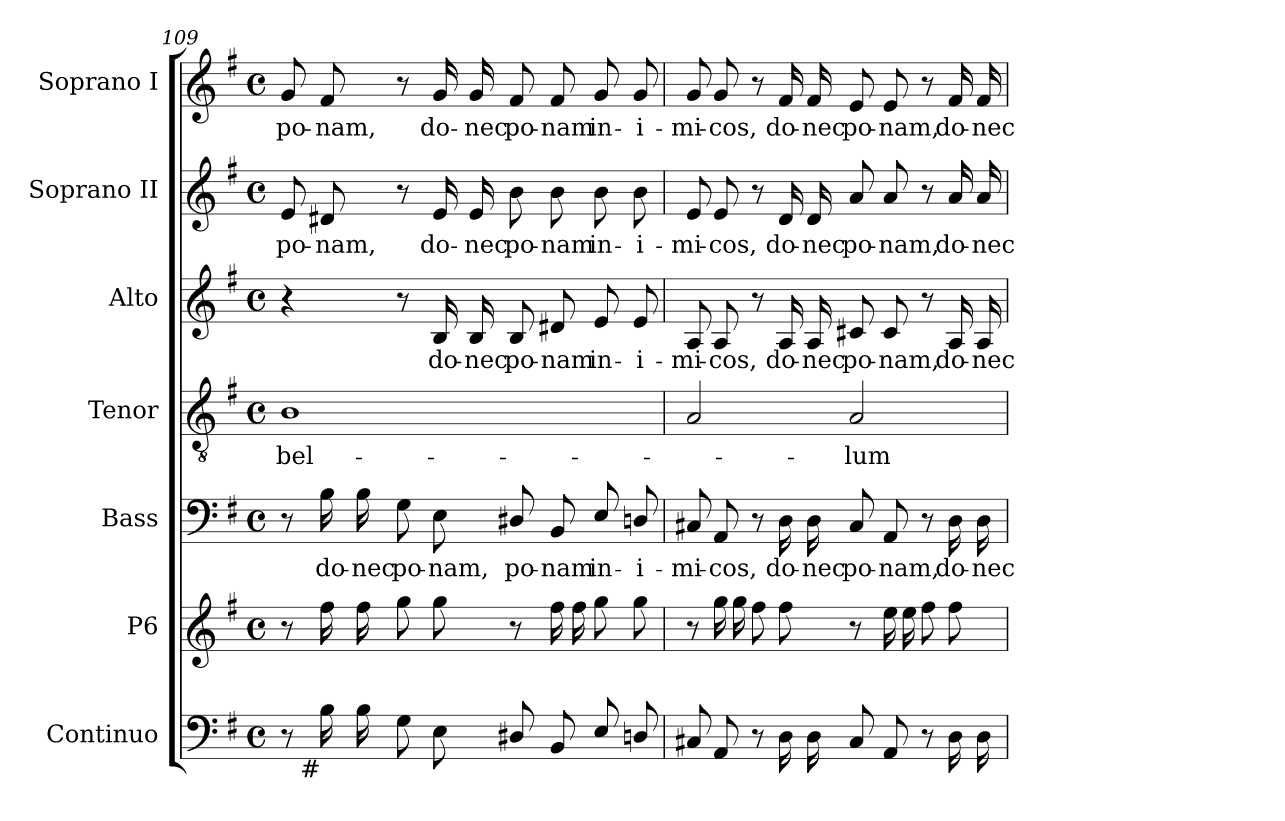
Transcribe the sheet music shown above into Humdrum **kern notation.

**kern	**kern	**kern	**text	**kern	**text	**kern	**text	**kern	**text	**kern	**text
*part7	*part6	*part5	*part5	*part4	*part4	*part3	*part3	*part2	*part2	*part1	*part1
*staff7	*staff6	*staff5	*staff5	*staff4	*staff4	*staff3	*staff3	*staff2	*staff2	*staff1	*staff1
*I"Continuo	*I"P6	*I"Bass	*	*I"Tenor	*	*I"Alto	*	*I"Soprano II	*	*I"Soprano I	*
*	*	*I'B.	*	*I'T.	*	*I'A.	*	*I'S.	*	*I'S.	*
*clefF4	*clefG2	*clefF4	*	*clefGv2	*	*clefG2	*	*clefG2	*	*clefG2	*
*	*	*	*	*ITrd7c12	*	*	*	*	*	*	*
*k[f#]	*k[f#]	*k[f#]	*	*k[f#]	*	*k[f#]	*	*k[f#]	*	*k[f#]	*
*G:	*G:	*G:	*	*G:	*	*G:	*	*G:	*	*G:	*
*M4/4	*M4/4	*M4/4	*	*M4/4	*	*M4/4	*	*M4/4	*	*M4/4	*
*met(c)	*met(c)	*met(c)	*	*met(c)	*	*met(c)	*	*met(c)	*	*met(c)	*
=109	=109	=109	=109	=109	=109	=109	=109	=109	=109	=109	=109
!	!	!	!	!	!LO:LY:b:color=#000000	!	!	!	!	!	!
!	!	!	!	!	!	!	!	!	!LO:LY:b:color=#000000	!	!
!	!	!	!	!	!	!	!	!	!	!	!LO:LY:b:color=#000000
8r	8r	8r	.	1BBi	-bel-	4r	.	8ei/	po-	8gi/	po-
!	!	!	!LO:LY:b:color=#000000	!	!	!	!	!	!	!	!
!	!	!	!	!	!	!	!	!	!LO:LY:b:color=#000000	!	!
!LO:TX:b:rj:t=#	!	!	!	!	!	!	!	!	!	!	!
!	!	!	!	!	!	!	!	!	!	!	!LO:LY:b:color=#000000
16Bi\	16ff#i\	16Bi\	do-	.	.	.	.	8d#Xi/	-nam,	8f#i/	-nam,
!	!	!	!LO:LY:b:color=#000000	!	!	!	!	!	!	!	!
16Bi\	16ff#i\	16Bi\	-nec	.	.	.	.	.	.	.	.
!	!	!	!LO:LY:b:color=#000000	!	!	!	!	!	!	!	!
8Gi\	8ggi\	8Gi\	po-	.	.	8r	.	8r	.	8r	.
!	!	!	!LO:LY:b:color=#000000	!	!	!	!	!	!	!	!
!	!	!	!	!	!	!	!LO:LY:b:color=#000000	!	!	!	!
!	!	!	!	!	!	!	!	!	!LO:LY:b:color=#000000	!	!
!	!	!	!	!	!	!	!	!	!	!	!LO:LY:b:color=#000000
8Ei\	8ggi\	8Ei\	-nam,	.	.	16Bi/	do-	16ei/	do-	16gi/	do-
!	!	!	!	!	!	!	!LO:LY:b:color=#000000	!	!	!	!
!	!	!	!	!	!	!	!	!	!LO:LY:b:color=#000000	!	!
!	!	!	!	!	!	!	!	!	!	!	!LO:LY:b:color=#000000
.	.	.	.	.	.	16Bi/	-nec	16ei/	-nec	16gi/	-nec
!	!	!	!LO:LY:b:color=#000000	!	!	!	!	!	!	!	!
!	!	!	!	!	!	!	!LO:LY:b:color=#000000	!	!	!	!
!	!	!	!	!	!	!	!	!	!LO:LY:b:color=#000000	!	!
!	!	!	!	!	!	!	!	!	!	!	!LO:LY:b:color=#000000
8D#Xi/	8r	8D#Xi/	po-	.	.	8Bi/	po-	8bi\	po-	8f#i/	po-
!	!	!	!LO:LY:b:color=#000000	!	!	!	!	!	!	!	!
!	!	!	!	!	!	!	!LO:LY:b:color=#000000	!	!	!	!
!	!	!	!	!	!	!	!	!	!LO:LY:b:color=#000000	!	!
!	!	!	!	!	!	!	!	!	!	!	!LO:LY:b:color=#000000
8BBi/	16ff#i\	8BBi/	-nam	.	.	8d#Xi/	-nam	8bi\	-nam	8f#i/	-nam
.	16ff#i\	.	.	.	.	.	.	.	.	.	.
!	!	!	!LO:LY:b:color=#000000	!	!	!	!	!	!	!	!
!	!	!	!	!	!	!	!LO:LY:b:color=#000000	!	!	!	!
!	!	!	!	!	!	!	!	!	!LO:LY:b:color=#000000	!	!
!	!	!	!	!	!	!	!	!	!	!	!LO:LY:b:color=#000000
8Ei/	8ggi\	8Ei/	in-	.	.	8ei/	in-	8bi\	in-	8gi/	in-
!	!	!	!LO:LY:b:color=#000000	!	!	!	!	!	!	!	!
!	!	!	!	!	!	!	!LO:LY:b:color=#000000	!	!	!	!
!	!	!	!	!	!	!	!	!	!LO:LY:b:color=#000000	!	!
!	!	!	!	!	!	!	!	!	!	!	!LO:LY:b:color=#000000
8Dni/	8ggi\	8Dni/	-i-	.	.	8ei/	-i-	8bi\	-i-	8gi/	-i-
!!LO:LB:g=z
=110	=110	=110	=110	=110	=110	=110	=110	=110	=110	=110	=110
!	!	!	!LO:LY:b:color=#000000	!	!	!	!	!	!	!	!
!	!	!	!	!	!	!	!LO:LY:b:color=#000000	!	!	!	!
!	!	!	!	!	!	!	!	!	!LO:LY:b:color=#000000	!	!
!	!	!	!	!	!	!	!	!	!	!	!LO:LY:b:color=#000000
8C#Xi/	8r	8C#Xi/	-mi-	2AAi/	.	8Ai/	-mi-	8ei/	-mi-	8gi/	-mi-
!	!	!	!LO:LY:b:color=#000000	!	!	!	!	!	!	!	!
!	!	!	!	!	!	!	!LO:LY:b:color=#000000	!	!	!	!
!	!	!	!	!	!	!	!	!	!LO:LY:b:color=#000000	!	!
!	!	!	!	!	!	!	!	!	!	!	!LO:LY:b:color=#000000
8AAi/	16ggi\	8AAi/	-cos,	.	.	8Ai/	-cos,	8ei/	-cos,	8gi/	-cos,
.	16ggi\	.	.	.	.	.	.	.	.	.	.
8r	8ff#i\	8r	.	.	.	8r	.	8r	.	8r	.
!	!	!	!LO:LY:b:color=#000000	!	!	!	!	!	!	!	!
!	!	!	!	!	!	!	!LO:LY:b:color=#000000	!	!	!	!
!	!	!	!	!	!	!	!	!	!LO:LY:b:color=#000000	!	!
!	!	!	!	!	!	!	!	!	!	!	!LO:LY:b:color=#000000
16Di\	8ff#i\	16Di\	do-	.	.	16Ai/	do-	16di/	do-	16f#i/	do-
!	!	!	!LO:LY:b:color=#000000	!	!	!	!	!	!	!	!
!	!	!	!	!	!	!	!LO:LY:b:color=#000000	!	!	!	!
!	!	!	!	!	!	!	!	!	!LO:LY:b:color=#000000	!	!
!	!	!	!	!	!	!	!	!	!	!	!LO:LY:b:color=#000000
16Di\	.	16Di\	-nec	.	.	16Ai/	-nec	16di/	-nec	16f#i/	-nec
!	!	!	!LO:LY:b:color=#000000	!	!	!	!	!	!	!	!
!	!	!	!	!	!LO:LY:b:color=#000000	!	!	!	!	!	!
!	!	!	!	!	!	!	!LO:LY:b:color=#000000	!	!	!	!
!	!	!	!	!	!	!	!	!	!LO:LY:b:color=#000000	!	!
!	!	!	!	!	!	!	!	!	!	!	!LO:LY:b:color=#000000
8C#i/	8r	8C#i/	po-	2AAi/	-lum	8c#Xi/	po-	8ai/	po-	8ei/	po-
!	!	!	!LO:LY:b:color=#000000	!	!	!	!	!	!	!	!
!	!	!	!	!	!	!	!LO:LY:b:color=#000000	!	!	!	!
!	!	!	!	!	!	!	!	!	!LO:LY:b:color=#000000	!	!
!	!	!	!	!	!	!	!	!	!	!	!LO:LY:b:color=#000000
8AAi/	16eei\	8AAi/	-nam,	.	.	8c#i/	-nam,	8ai/	-nam,	8ei/	-nam,
.	16eei\	.	.	.	.	.	.	.	.	.	.
8r	8ff#i\	8r	.	.	.	8r	.	8r	.	8r	.
!	!	!	!LO:LY:b:color=#000000	!	!	!	!	!	!	!	!
!	!	!	!	!	!	!	!LO:LY:b:color=#000000	!	!	!	!
!	!	!	!	!	!	!	!	!	!LO:LY:b:color=#000000	!	!
!	!	!	!	!	!	!	!	!	!	!	!LO:LY:b:color=#000000
16Di\	8ff#i\	16Di\	do-	.	.	16Ai/	do-	16ai/	do-	16f#i/	do-
!	!	!	!LO:LY:b:color=#000000	!	!	!	!	!	!	!	!
!	!	!	!	!	!	!	!LO:LY:b:color=#000000	!	!	!	!
!	!	!	!	!	!	!	!	!	!LO:LY:b:color=#000000	!	!
!	!	!	!	!	!	!	!	!	!	!	!LO:LY:b:color=#000000
16Di\	.	16Di\	-nec	.	.	16Ai/	-nec	16ai/	-nec	16f#i/	-nec
=	=	=	=	=	=	=	=	=	=	=	=
*-	*-	*-	*-	*-	*-	*-	*-	*-	*-	*-	*-
